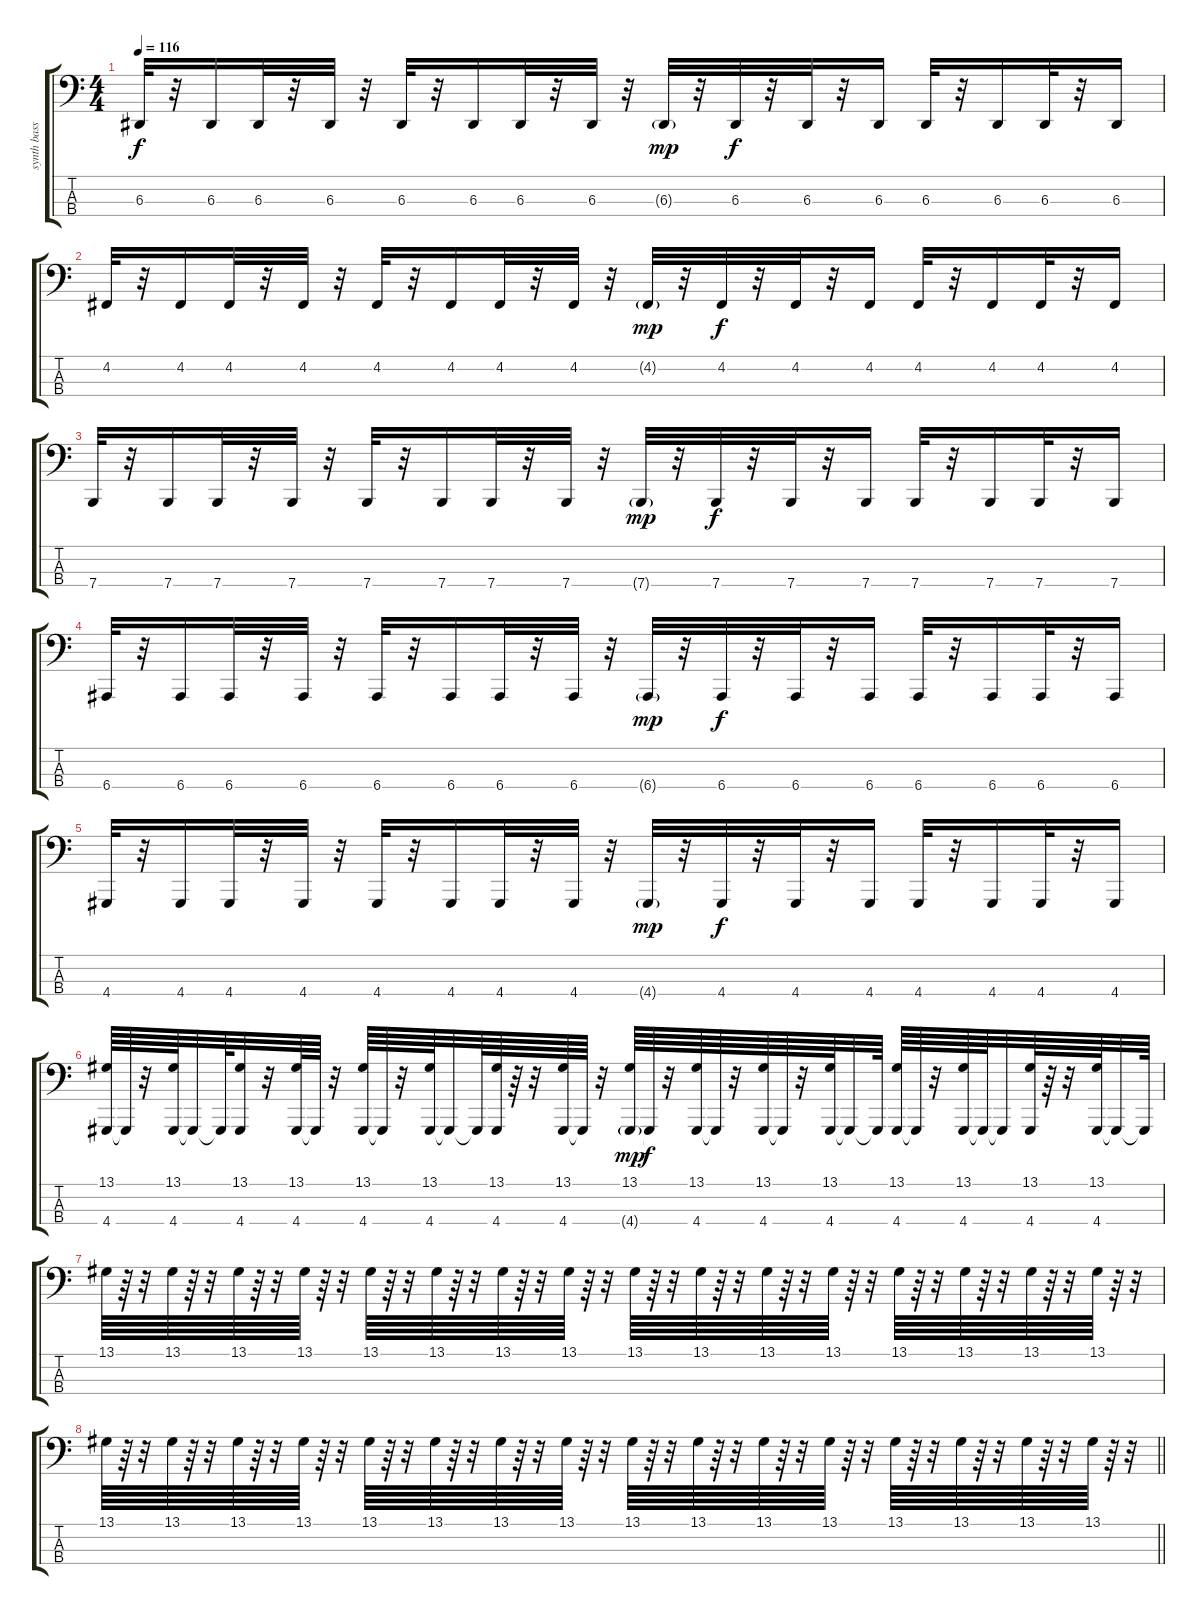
\track ("synth bass" "synth bass") {instrument lead8bassandlead}
\staff {score tabs}
\tuning (G2 D2 A1 E1) {hide}
\ts (4 4)
\tempo 116
\clef f4
\ks c
6.3.32{dy f} r.32 6.3.16 6.3.32 r.32 6.3.32 r.32 6.3.32 r.32 6.3.16 6.3.32 r.32 6.3.32 r.32 6.3{g}.32{dy mp} r.32 6.3.32{dy f} r.32 6.3.32 r.32 6.3.16 6.3.32 r.32 6.3.16 6.3.32 r.32 6.3.16 |
4.2.32 r.32 4.2.16 4.2.32 r.32 4.2.32 r.32 4.2.32 r.32 4.2.16 4.2.32 r.32 4.2.32 r.32 4.2{g}.32{dy mp} r.32 4.2.32{dy f} r.32 4.2.32 r.32 4.2.16 4.2.32 r.32 4.2.16 4.2.32 r.32 4.2.16 |
7.4.32 r.32 7.4.16 7.4.32 r.32 7.4.32 r.32 7.4.32 r.32 7.4.16 7.4.32 r.32 7.4.32 r.32 7.4{g}.32{dy mp} r.32 7.4.32{dy f} r.32 7.4.32 r.32 7.4.16 7.4.32 r.32 7.4.16 7.4.32 r.32 7.4.16 |
6.4.32 r.32 6.4.16 6.4.32 r.32 6.4.32 r.32 6.4.32 r.32 6.4.16 6.4.32 r.32 6.4.32 r.32 6.4{g}.32{dy mp} r.32 6.4.32{dy f} r.32 6.4.32 r.32 6.4.16 6.4.32 r.32 6.4.16 6.4.32 r.32 6.4.16 |
4.4.32 r.32 4.4.16 4.4.32 r.32 4.4.32 r.32 4.4.32 r.32 4.4.16 4.4.32 r.32 4.4.32 r.32 4.4{g}.32{dy mp} r.32 4.4.32{dy f} r.32 4.4.32 r.32 4.4.16 4.4.32 r.32 4.4.16 4.4.32 r.32 4.4.16 |
(13.1 4.4).64 4.4{t}.64 r.32 (13.1 4.4).64 4.4{t}.32 4.4{t}.64 (13.1 4.4).32 r.32 (13.1 4.4).64 4.4{t}.64 r.32 (13.1 4.4).64 4.4{t}.64 r.32 (13.1 4.4).64 4.4{t}.32 4.4{t}.64 (13.1 4.4).64 r.64 r.32 (13.1 4.4).64 4.4{t}.64 r.32 (13.1 4.4{g}).64{dy mp} 4.4{t}.64{dy f} r.32 (13.1 4.4).64 4.4{t}.64 r.32 (13.1 4.4).64 4.4{t}.64 r.32 (13.1 4.4).64 4.4{t}.32 4.4{t}.64 (13.1 4.4).64 4.4{t}.64 r.32 (13.1 4.4).64 4.4{t}.64 4.4{t}.32 (13.1 4.4).64 r.64 r.32 (13.1 4.4).64 4.4{t}.32 4.4{t}.64 |
13.1.64 r.64 r.32 13.1.64 r.64 r.32 13.1.64 r.64 r.32 13.1.64 r.64 r.32 13.1.64 r.64 r.32 13.1.64 r.64 r.32 13.1.64 r.64 r.32 13.1.64 r.64 r.32 13.1.64 r.64 r.32 13.1.64 r.64 r.32 13.1.64 r.64 r.32 13.1.64 r.64 r.32 13.1.64 r.64 r.32 13.1.64 r.64 r.32 13.1.64 r.64 r.32 13.1.64 r.64 r.32 |
\barLineRight lightlight
13.1.64 r.64 r.32 13.1.64 r.64 r.32 13.1.64 r.64 r.32 13.1.64 r.64 r.32 13.1.64 r.64 r.32 13.1.64 r.64 r.32 13.1.64 r.64 r.32 13.1.64 r.64 r.32 13.1.64 r.64 r.32 13.1.64 r.64 r.32 13.1.64 r.64 r.32 13.1.64 r.64 r.32 13.1.64 r.64 r.32 13.1.64 r.64 r.32 13.1.64 r.64 r.32 13.1.64 r.64 r.32
